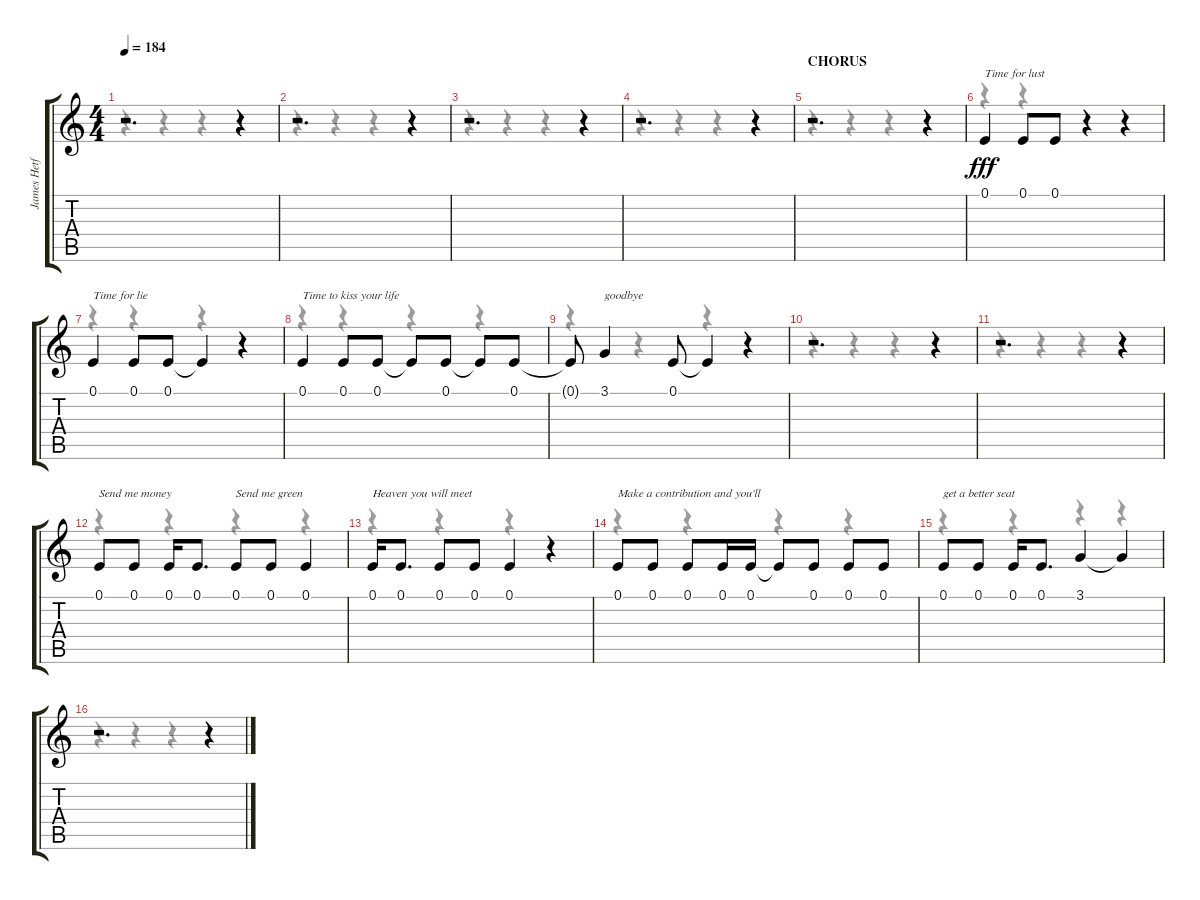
\track ("James Hetfield (Vocals)" "James Hetf") {instrument baritonesax}
\staff {score tabs}
\tuning (E4 B3 G3 D3 A2 E2) {hide}
\voice
\ts (4 4)
\tempo 184
\clef g2
\ks c
r.2{d dy fff} r.4 |
r.2{d} r.4 |
r.2{d} r.4 |
r.2{d} r.4 |
\section ("" "CHORUS")
r.2{d} r.4 |
0.1.4{txt "Time for lust"} 0.1.8 0.1.8 r.4 r.4 |
0.1.4{txt "Time for lie"} 0.1.8 0.1.8 0.1{t}.4 r.4 |
0.1.4{txt "Time to kiss your life"} 0.1.8 0.1.8 0.1{t}.8 0.1.8 0.1{t}.8 0.1.8 |
0.1{t}.8 3.1.4{txt "goodbye"} 0.1.8 0.1{t}.4 r.4 |
r.2{d} r.4 |
r.2{d} r.4 |
0.1.8{txt "Send me money"} 0.1.8 0.1.16 0.1.8{d} 0.1.8{txt "Send me green"} 0.1.8 0.1.4 |
0.1.16{txt "Heaven you will meet"} 0.1.8{d} 0.1.8 0.1.8 0.1.4 r.4 |
0.1.8{txt "Make a contribution and you'll"} 0.1.8 0.1.8 0.1.16 0.1.16 0.1{t}.8 0.1.8 0.1.8 0.1.8 |
0.1.8{txt "get a better seat"} 0.1.8 0.1.16 0.1.8{d} 3.1.4 3.1{t}.4 |
r.2{d} r.4
\voice
\clef g2
\ottava regular
\simile none
\ks c
r.4{dy f} r.4 r.4 r.4 |
r.4 r.4 r.4 r.4 |
r.4 r.4 r.4 r.4 |
r.4 r.4 r.4 r.4 |
r.4 r.4 r.4 r.4 |
r.4 r.4 r.4 r.4 |
r.4 r.4 r.4 r.4 |
r.4 r.4 r.4 r.4 |
r.4 r.4 r.4 r.4 |
r.4 r.4 r.4 r.4 |
r.4 r.4 r.4 r.4 |
r.4 r.4 r.4 r.4 |
r.4 r.4 r.4 r.4 |
r.4 r.4 r.4 r.4 |
r.4 r.4 r.4 r.4 |
r.4 r.4 r.4 r.4
